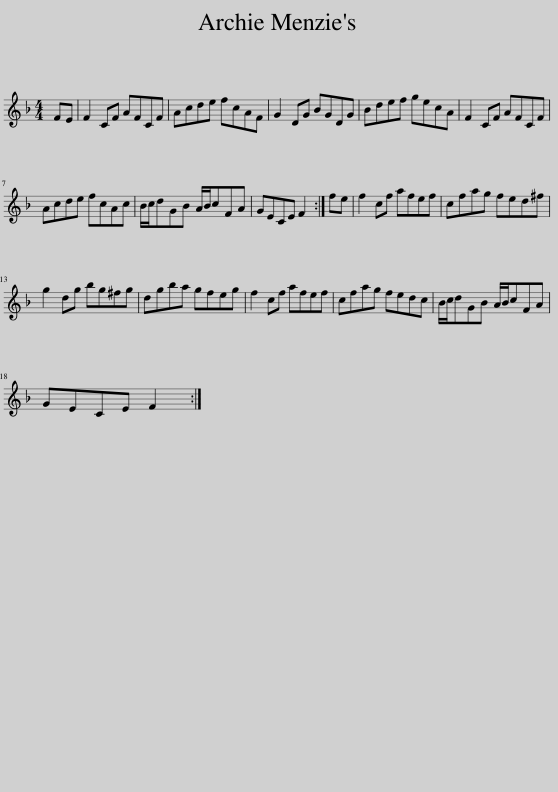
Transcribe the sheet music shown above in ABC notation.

X:1
L:1/8
M:4/4
I:linebreak $
K:F
V:1 treble
V:1
 FE | F2 CF AFCF | Acde fcAF | G2 DG BGDG | Bdef gecA | %5
 F2 CF AFCF |$ Acde fcAc | B/c/dGB A/B/cFA | GECE F2 :| fe | %10
 f2 cf afef | cfag fed^f |$ g2 dg bg^fg | dgba gfeg | f2 cf afef | %15
 cfag fedc | B/c/dGB A/B/cFA |$ GECE F2 :| %18
